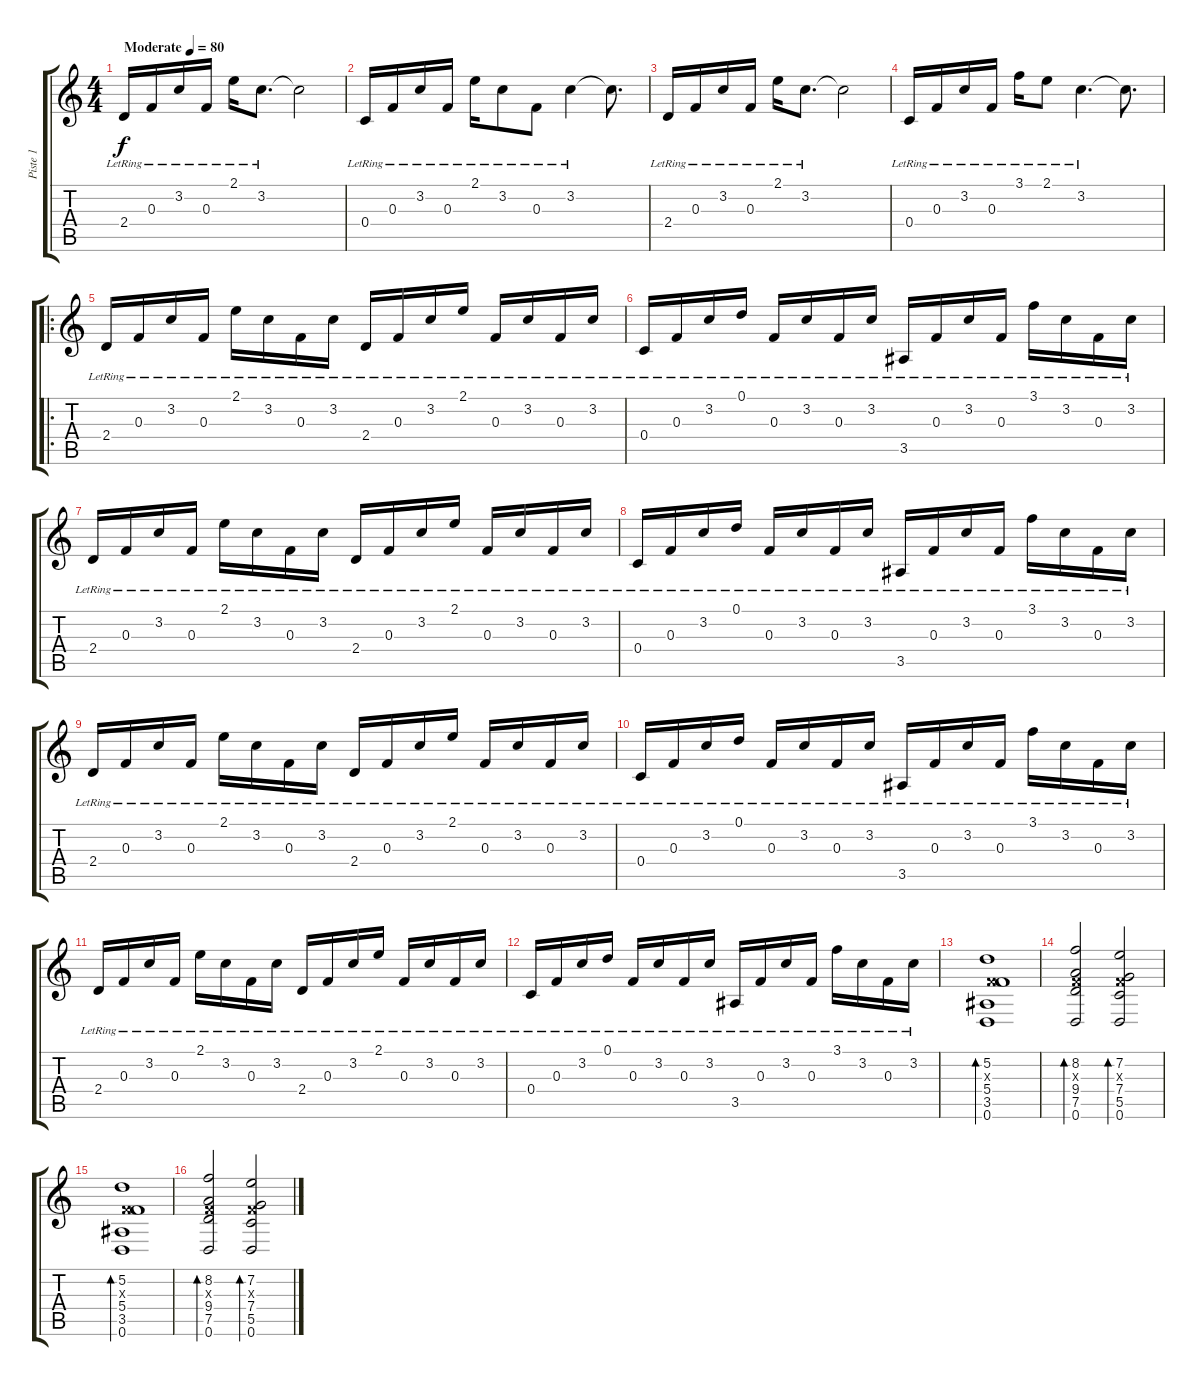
\track ("Piste 1" "Piste 1") {instrument acousticguitarsteel}
\staff {score tabs}
\tuning (D4 A3 F3 C3 G2 D2) {hide}
\ts (4 4)
\tempo (80 "Moderate")
\clef g2
\ks c
2.4{lr}.16{dy f instrument acousticguitarsteel} 0.3{lr}.16 3.2{lr}.16 0.3{lr}.16 2.1{lr}.16 3.2{lr}.8{d} 3.2{t}.2 |
0.4{lr}.16 0.3{lr}.16 3.2{lr}.16 0.3{lr}.16 2.1{lr}.16 3.2{lr}.8 0.3{lr}.8 3.2{lr}.4 3.2{t}.8{d} |
2.4{lr}.16 0.3{lr}.16 3.2{lr}.16 0.3{lr}.16 2.1{lr}.16 3.2{lr}.8{d} 3.2{t}.2 |
0.4{lr}.16 0.3{lr}.16 3.2{lr}.16 0.3{lr}.16 3.1{lr}.16 2.1{lr}.8 3.2{lr}.4{d} 3.2{t}.8{d} |
\ro
2.4{lr}.16 0.3{lr}.16 3.2{lr}.16 0.3{lr}.16 2.1{lr}.16 3.2{lr}.16 0.3{lr}.16 3.2{lr}.16 2.4{lr}.16 0.3{lr}.16 3.2{lr}.16 2.1{lr}.16 0.3{lr}.16 3.2{lr}.16 0.3{lr}.16 3.2{lr}.16 |
0.4{lr}.16 0.3{lr}.16 3.2{lr}.16 0.1{lr}.16 0.3{lr}.16 3.2{lr}.16 0.3{lr}.16 3.2{lr}.16 3.5{lr}.16 0.3{lr}.16 3.2{lr}.16 0.3{lr}.16 3.1{lr}.16 3.2{lr}.16 0.3{lr}.16 3.2{lr}.16 |
2.4{lr}.16 0.3{lr}.16 3.2{lr}.16 0.3{lr}.16 2.1{lr}.16 3.2{lr}.16 0.3{lr}.16 3.2{lr}.16 2.4{lr}.16 0.3{lr}.16 3.2{lr}.16 2.1{lr}.16 0.3{lr}.16 3.2{lr}.16 0.3{lr}.16 3.2{lr}.16 |
0.4{lr}.16 0.3{lr}.16 3.2{lr}.16 0.1{lr}.16 0.3{lr}.16 3.2{lr}.16 0.3{lr}.16 3.2{lr}.16 3.5{lr}.16 0.3{lr}.16 3.2{lr}.16 0.3{lr}.16 3.1{lr}.16 3.2{lr}.16 0.3{lr}.16 3.2{lr}.16 |
2.4{lr}.16 0.3{lr}.16 3.2{lr}.16 0.3{lr}.16 2.1{lr}.16 3.2{lr}.16 0.3{lr}.16 3.2{lr}.16 2.4{lr}.16 0.3{lr}.16 3.2{lr}.16 2.1{lr}.16 0.3{lr}.16 3.2{lr}.16 0.3{lr}.16 3.2{lr}.16 |
0.4{lr}.16 0.3{lr}.16 3.2{lr}.16 0.1{lr}.16 0.3{lr}.16 3.2{lr}.16 0.3{lr}.16 3.2{lr}.16 3.5{lr}.16 0.3{lr}.16 3.2{lr}.16 0.3{lr}.16 3.1{lr}.16 3.2{lr}.16 0.3{lr}.16 3.2{lr}.16 |
2.4{lr}.16 0.3{lr}.16 3.2{lr}.16 0.3{lr}.16 2.1{lr}.16 3.2{lr}.16 0.3{lr}.16 3.2{lr}.16 2.4{lr}.16 0.3{lr}.16 3.2{lr}.16 2.1{lr}.16 0.3{lr}.16 3.2{lr}.16 0.3{lr}.16 3.2{lr}.16 |
0.4{lr}.16 0.3{lr}.16 3.2{lr}.16 0.1{lr}.16 0.3{lr}.16 3.2{lr}.16 0.3{lr}.16 3.2{lr}.16 3.5{lr}.16 0.3{lr}.16 3.2{lr}.16 0.3{lr}.16 3.1{lr}.16 3.2{lr}.16 0.3{lr}.16 3.2{lr}.16 |
(5.2 0.3{x} 5.4 3.5 0.6).1{bd 30} |
(8.2 0.3{x} 9.4 7.5 0.6).2{bd 30} (7.2 0.3{x} 7.4 5.5 0.6).2{bd 30} |
(5.2 0.3{x} 5.4 3.5 0.6).1{bd 30} |
(8.2 0.3{x} 9.4 7.5 0.6).2{bd 30} (7.2 0.3{x} 7.4 5.5 0.6).2{bd 30}
